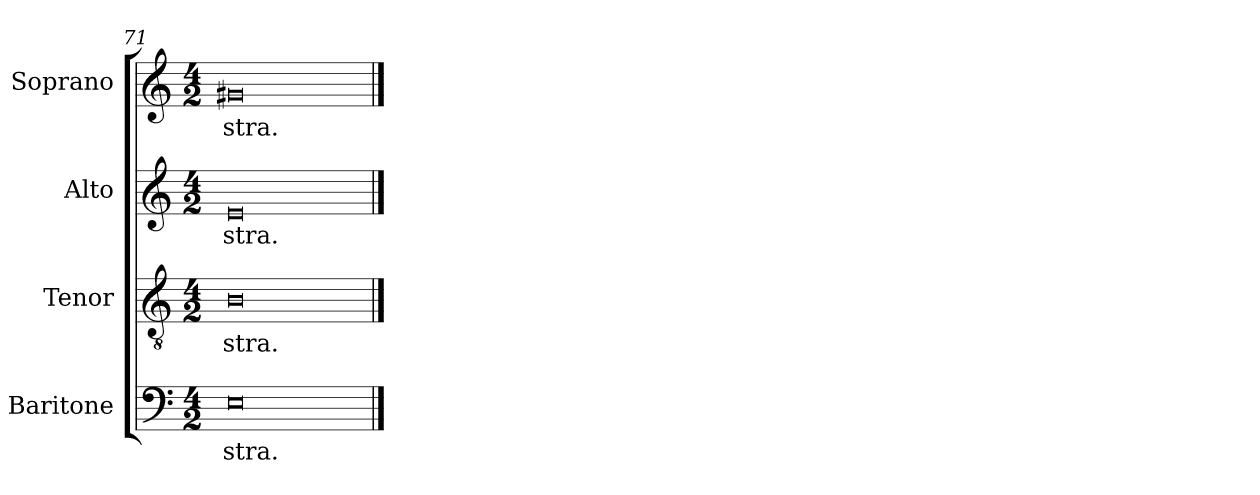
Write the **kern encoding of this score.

**kern	**text	**kern	**text	**kern	**text	**kern	**text
*part4	*part4	*part3	*part3	*part2	*part2	*part1	*part1
*staff4	*staff4	*staff3	*staff3	*staff2	*staff2	*staff1	*staff1
*I"Baritone	*	*I"Tenor	*	*I"Alto	*	*I"Soprano	*
*I'Bar.	*	*I'T.	*	*I'A.	*	*I'S.	*
*clefF4	*	*clefGv2	*	*clefG2	*	*clefG2	*
*	*	*ITrd7c12	*	*	*	*	*
*k[]	*	*k[]	*	*k[]	*	*k[]	*
*C:	*	*C:	*	*C:	*	*C:	*
*M4/2	*	*M4/2	*	*M4/2	*	*M4/2	*
=71	=71	=71	=71	=71	=71	=71	=71
!	!LO:LY:b:color=#000000	!	!	!	!	!	!
!	!	!	!LO:LY:b:color=#000000	!	!	!	!
!	!	!	!	!	!LO:LY:b:color=#000000	!	!
!	!	!	!	!	!	!	!LO:LY:b:color=#000000
0Ei	-stra.	0BBi	-stra.	0ei	-stra.	0g#Xi	-stra.
==	==	==	==	==	==	==	==
*-	*-	*-	*-	*-	*-	*-	*-
